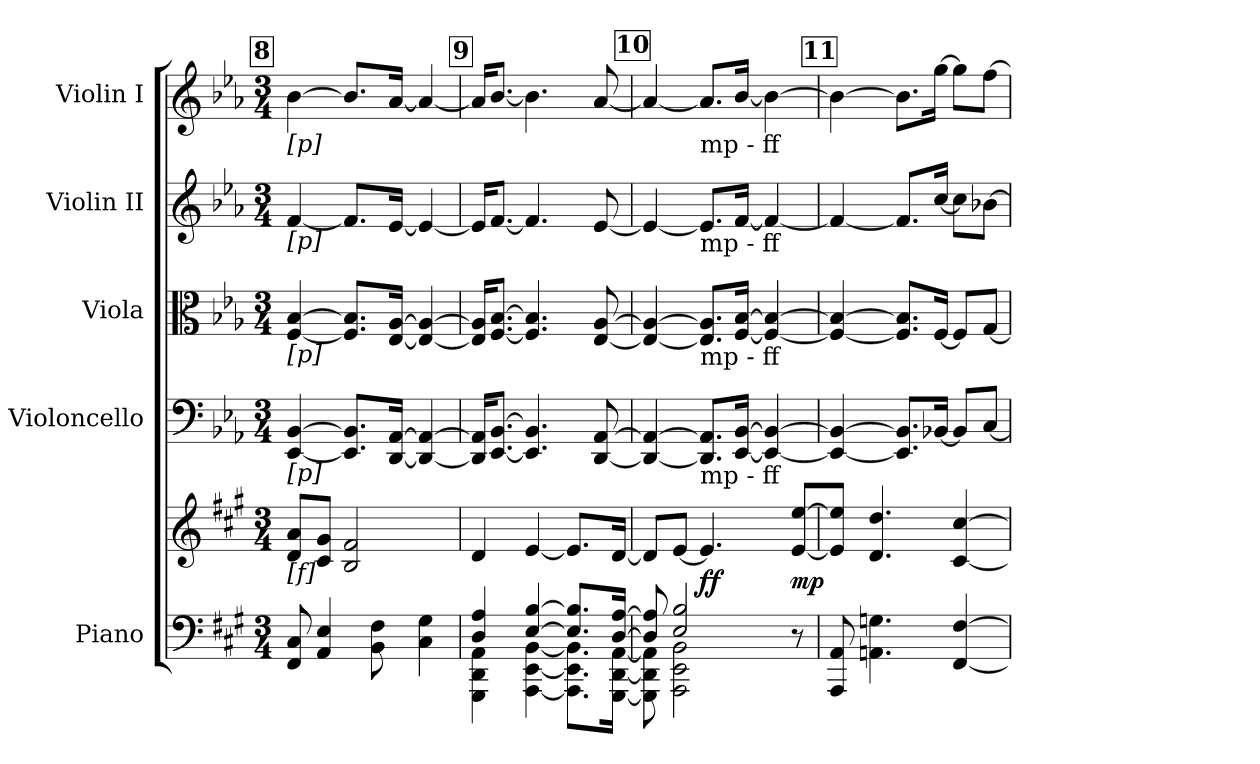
**kern	**kern	**dynam	**kern	**kern	**kern	**kern
*part5	*part5	*part5	*part4	*part3	*part2	*part1
*staff6	*staff5	*staff5/6	*staff4	*staff3	*staff2	*staff1
*I"Piano	*	*	*I"Violoncello	*I"Viola	*I"Violin II	*I"Violin I
*I'Pno.	*	*	*I'Vc.	*I'Vla.	*I'Vln. II	*I'Vln. I
!!LO:PB:g=z
*clefF4	*clefG2	*	*clefF4	*clefC3	*clefG2	*clefG2
*k[f#c#g#]	*k[f#c#g#]	*	*k[b-e-a-]	*k[b-e-a-]	*k[b-e-a-]	*k[b-e-a-]
*A:	*A:	*	*E-:	*E-:	*E-:	*E-:
*M3/4	*M3/4	*	*M3/4	*M3/4	*M3/4	*M3/4
*MM40	*MM40	*	*MM40	*MM40	*MM40	*MM40
!!LO:REH:place=s1:B:color=#000000:enc=box:fs=15.7124:t=8
=8	=8	=8	=8	=8	=8	=8
!	!	!	!	!	!	!LO:TX:b:t=[p]
!	!	!	!	!	!LO:TX:b:t=[p]	!
!	!	!	!	!LO:TX:b:t=[p]	!	!
!	!	!	!LO:TX:b:t=[p]	!	!	!
!	!LO:TX:b:t=[f]	!	!	!	!	!
8FF#i/ 8C#i	8di/ 8aiL	.	[<4EE-i/ [>4BB-i	[<4Fi/ [>4B-i	[<4fi/	[>4b-i\
4AAi/ 4Ei	8c#i/ 8g#iJ	.	.	.	.	.
.	2Bi/ 2f#i	.	8.EE-i/] 8.BB-i]L	8.Fi/] 8.B-i]L	8.fi/L]	8.b-i/L]
8BBi\ 8F#i	.	.	.	.	.	.
.	.	.	[<16DDi/ [>16AA-iJk	[<16E-i/ [>16A-iJk	[<16e-i/Jk	[<16a-i/Jk
4C#i\ 4G#i	.	.	4DDi/_< 4AA-i_>	4E-i/_< 4A-i_>	4e-i/_<	4a-i/_<
!!LO:REH:place=s1:B:color=#000000:enc=box:fs=15.7124:t=9
=9	=9	=9	=9	=9	=9	=9
*^	*	*	*	*	*	*
4Di/ 4Ai	4GGG#i\ 4DDi 4AAi	4di/	.	16DDi/] 16AA-i]KL	16E-i/] 16A-i]KL	16e-i/KL]	16a-i/KL]
.	.	.	.	[<8.EE-i/ [>8.BB-iJ	[<8.Fi/ [>8.B-iJ	[<8.fi/J	[<8.b-i/J
[>4Ei/ [>4Bi	[<4AAAi\ [<4EEi [<4BBi	[>4ei/	.	4.EE-i/] 4.BB-i]	4.Fi/] 4.B-i]	4.fi/]	4.b-i\]
8.Ei/] 8.Bi]L	8.AAAi\] 8.EEi] 8.BBi]L	8.ei/L]	.	.	.	.	.
.	.	.	.	[<8DDi/ [>8AA-i	[<8E-i/ [>8A-i	[<8e-i/	[<8a-i/
[>16Di/ [>16AiJk	[<16GGG#i\ [<16DDi [<16AAiJk	[<16di/Jk	.	.	.	.	.
!!LO:REH:place=s1:B:color=#000000:enc=box:fs=15.7124:t=10
=10	=10	=10	=10	=10	=10	=10	=10
8Di/] 8Ai]	8GGG#i\] 8DDi] 8AAi]	8di/L]	.	4DDi/_< 4AA-i_>	4E-i/_< 4A-i_>	4e-i/_<	4a-i/_<
2Ei/ 2Bi	2AAAi\ 2EEi 2BBi	[<8ei/J	.	.	.	.	.
!	!	!	!	!	!	!	!LO:TX:b:t=mp - ff
!	!	!	!	!	!	!LO:TX:b:t=mp - ff	!
!	!	!	!	!	!LO:TX:b:t=mp - ff	!	!
!	!	!	!	!LO:TX:b:t=mp - ff	!	!	!
.	.	4.ei/]	ff	8.DDi/] 8.AA-i]L	8.E-i/] 8.A-i]L	8.e-i/L]	8.a-i/L]
.	.	.	.	[<16EE-i/ [>16BB-iJk	[<16Fi/ [>16B-iJk	[<16fi/Jk	[<16b-i/Jk
.	.	.	.	4EE-i/_< 4BB-i_>	4Fi/_< 4B-i_>	4fi/_<	4b-i\_<
8r	8ryy	[<8ei/ [>8eeiL	mp	.	.	.	.
*v	*v	*	*	*	*	*	*
!!LO:REH:place=s1:B:color=#000000:enc=box:fs=15.7124:t=11
=11	=11	=11	=11	=11	=11	=11
8AAAi/ 8AAi	8ei/] 8eei]J	.	4EE-i/_< 4BB-i_>	4Fi/_< 4B-i_>	4fi/_<	4b-i\_>
4.AAni\ 4.Gni	4.di/ 4.ddi	.	.	.	.	.
.	.	.	8.EE-i/] 8.BB-i]L	8.Fi/] 8.B-i]L	8.fi/L]	8.b-i\L]
.	.	.	[<16BB-Xi/Jk	[<16Fi/Jk	[<16cci/Jk	[>16ggi\Jk
[<4FF#i/ [>4F#i	[<4c#i/ [>4cc#i	.	8BB-i/L]	8Fi/L]	8cci\L]	8ggi\L]
.	.	.	[<8Ci/J	[<8Gi/J	[>8b-Xi\J	[>8ffi\J
=	=	=	=	=	=	=
*-	*-	*-	*-	*-	*-	*-
